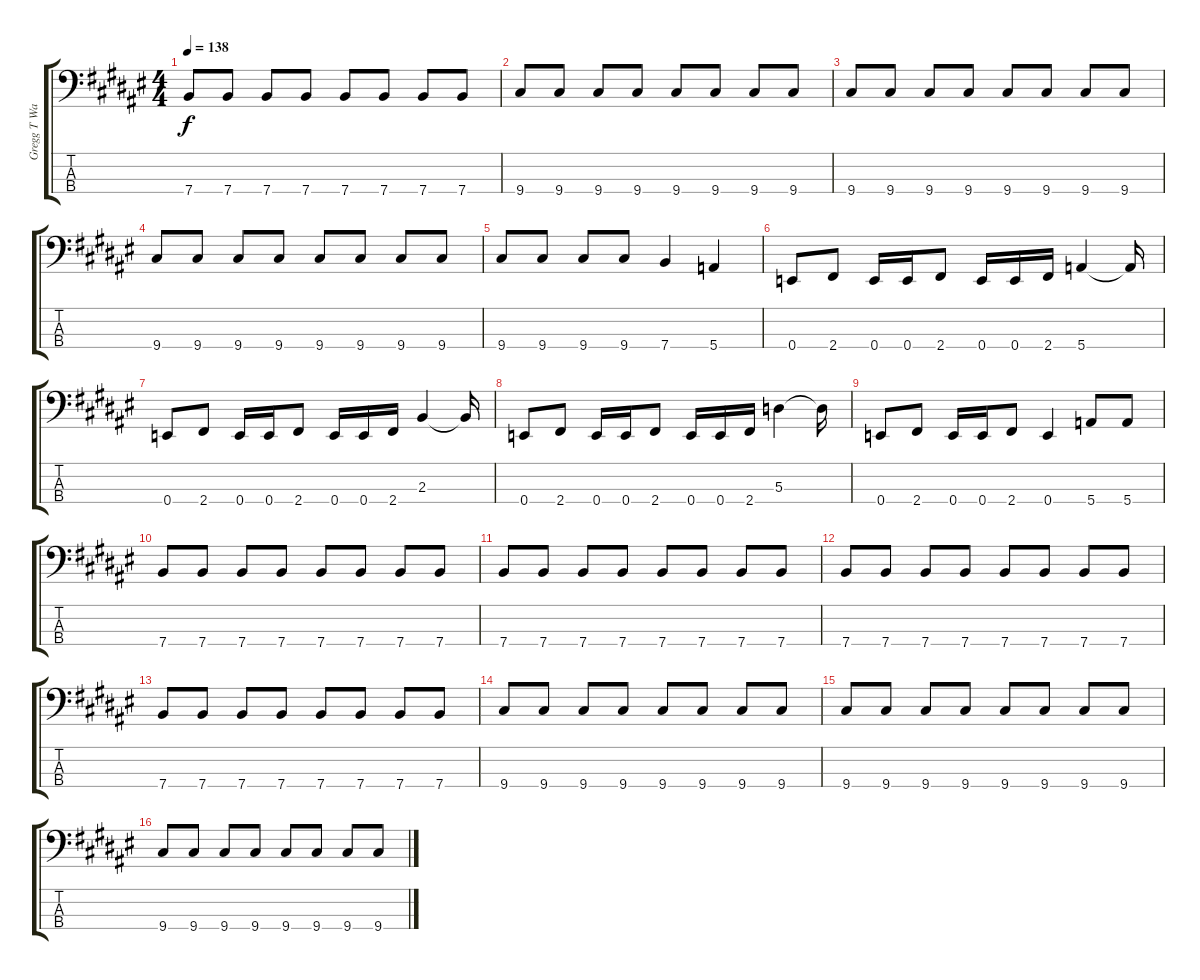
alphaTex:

\track ("Gregg T Walker Bass" "Gregg T Wa") {instrument electricbassfinger}
\staff {score tabs}
\tuning (G2 D2 A1 E1) {hide}
\ts (4 4)
\tempo 138
\clef f4
\ks f#
7.4.8{dy f} 7.4.8 7.4.8 7.4.8 7.4.8 7.4.8 7.4.8 7.4.8 |
9.4.8 9.4.8 9.4.8 9.4.8 9.4.8 9.4.8 9.4.8 9.4.8 |
9.4.8 9.4.8 9.4.8 9.4.8 9.4.8 9.4.8 9.4.8 9.4.8 |
9.4.8 9.4.8 9.4.8 9.4.8 9.4.8 9.4.8 9.4.8 9.4.8 |
9.4.8 9.4.8 9.4.8 9.4.8 7.4.4 5.4.4 |
0.4.8 2.4.8 0.4.16 0.4.16 2.4.8 0.4.16 0.4.16 2.4.16 5.4.4 5.4{t}.16 |
0.4.8 2.4.8 0.4.16 0.4.16 2.4.8 0.4.16 0.4.16 2.4.16 2.3.4 2.3{t}.16 |
0.4.8 2.4.8 0.4.16 0.4.16 2.4.8 0.4.16 0.4.16 2.4.16 5.3.4 5.3{t}.16 |
0.4.8 2.4.8 0.4.16 0.4.16 2.4.8 0.4.4 5.4.8 5.4.8 |
7.4.8 7.4.8 7.4.8 7.4.8 7.4.8 7.4.8 7.4.8 7.4.8 |
7.4.8 7.4.8 7.4.8 7.4.8 7.4.8 7.4.8 7.4.8 7.4.8 |
7.4.8 7.4.8 7.4.8 7.4.8 7.4.8 7.4.8 7.4.8 7.4.8 |
7.4.8 7.4.8 7.4.8 7.4.8 7.4.8 7.4.8 7.4.8 7.4.8 |
9.4.8 9.4.8 9.4.8 9.4.8 9.4.8 9.4.8 9.4.8 9.4.8 |
9.4.8 9.4.8 9.4.8 9.4.8 9.4.8 9.4.8 9.4.8 9.4.8 |
9.4.8 9.4.8 9.4.8 9.4.8 9.4.8 9.4.8 9.4.8 9.4.8
